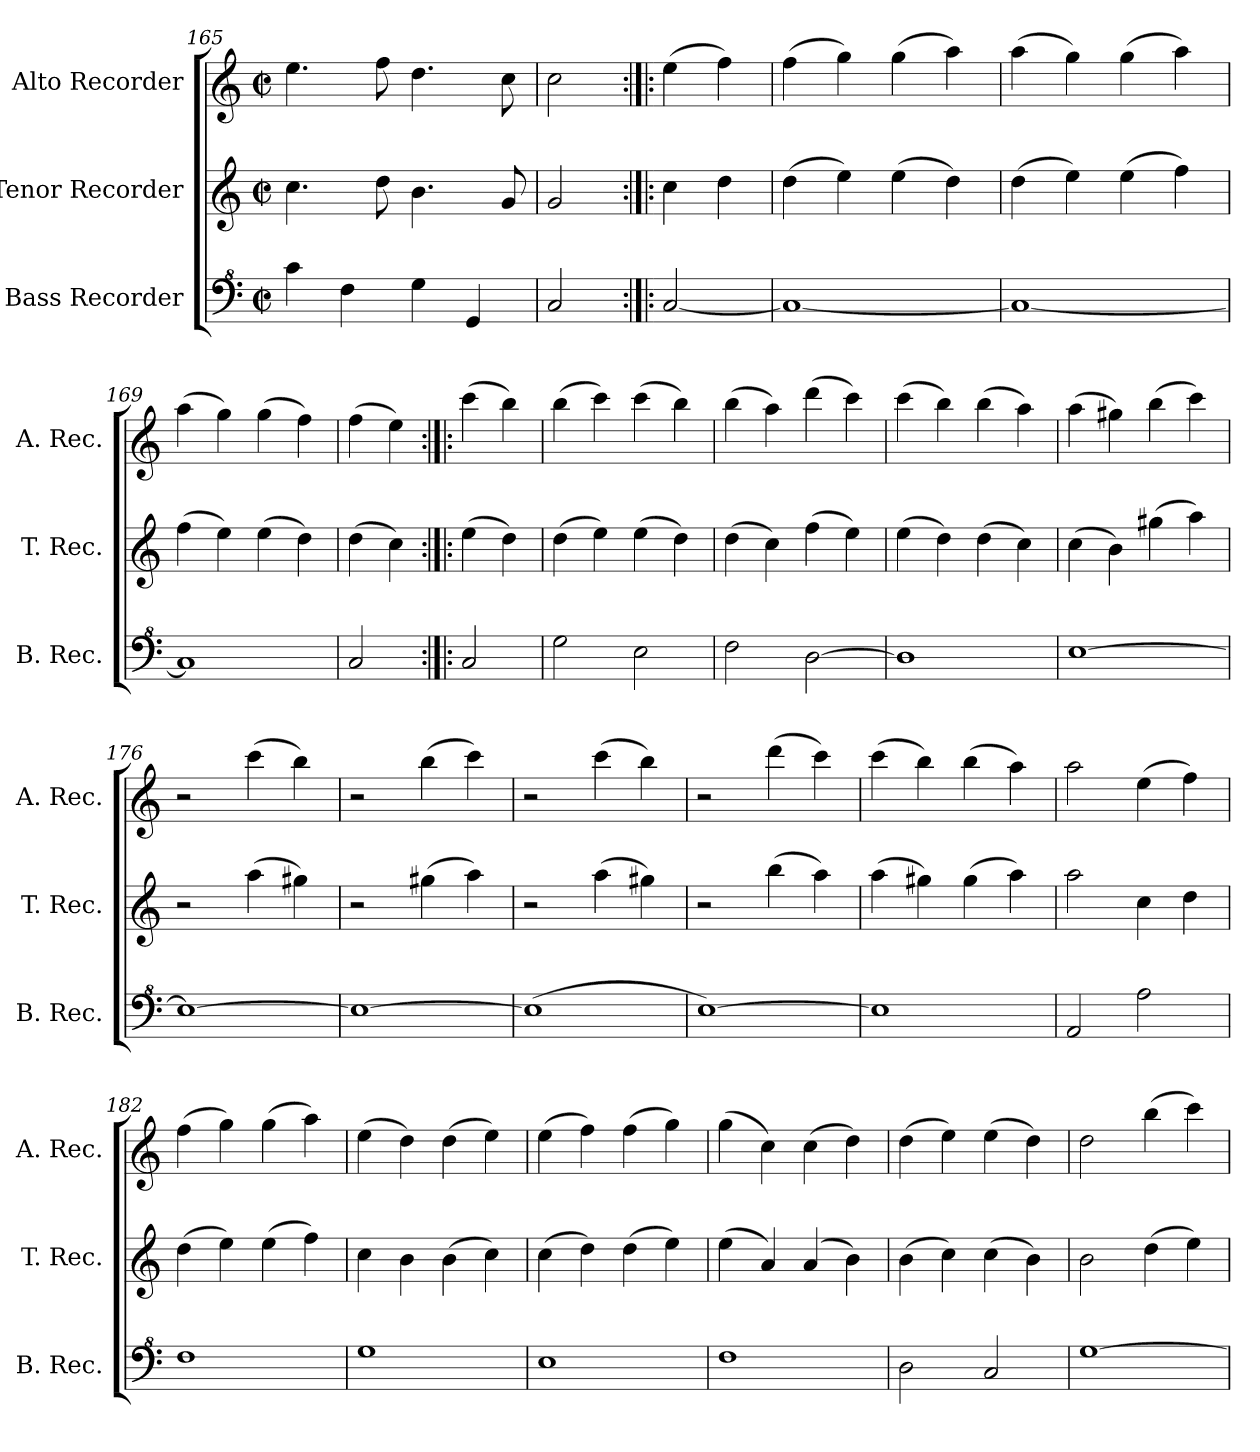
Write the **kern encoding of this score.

**kern	**kern	**kern
*part3	*part2	*part1
*staff3	*staff2	*staff1
*I"Bass Recorder	*I"Tenor Recorder	*I"Alto Recorder
*I'B. Rec.	*I'T. Rec.	*I'A. Rec.
*clefF^4	*clefG2	*clefG2
*k[]	*k[]	*k[]
*M2/2	*M2/2	*M2/2
*met(c|)	*met(c|)	*met(c|)
=165	=165	=165
4cc\	4.cc\	4.ee\
4f\	.	.
.	8dd\	8ff\
4g\	4.b\	4.dd\
4G/	.	.
.	8g/	8cc\
=166	=166	=166
2c/	2g/	2cc\
!!LO:LB:g=z
=166X5:|!|:	=166X5:|!|:	=166X5:|!|:
[2c/	4cc\	(4ee\
.	4dd\	4ff\)
=167	=167	=167
1c_	(4dd\	(4ff\
.	4ee\)	4gg\)
.	(4ee\	(4gg\
.	4dd\)	4aa\)
=168	=168	=168
1c_	(4dd\	(4aa\
.	4ee\)	4gg\)
.	(4ee\	(4gg\
.	4ff\)	4aa\)
=169	=169	=169
1c]	(4ff\	(4aa\
.	4ee\)	4gg\)
.	(4ee\	(4gg\
.	4dd\)	4ff\)
=170	=170	=170
2c/	(4dd\	(4ff\
.	4cc\)	4ee\)
=171:|!|:	=171:|!|:	=171:|!|:
2c/	(4ee\	(4ccc\
.	4dd\)	4bb\)
=172	=172	=172
2g\	(4dd\	(4bb\
.	4ee\)	4ccc\)
2e\	(4ee\	(4ccc\
.	4dd\)	4bb\)
=173	=173	=173
2f\	(4dd\	(4bb\
.	4cc\)	4aa\)
[2d\	(4ff\	(4ddd\
.	4ee\)	4ccc\)
=174	=174	=174
1d]	(4ee\	(4ccc\
.	4dd\)	4bb\)
.	(4dd\	(4bb\
.	4cc\)	4aa\)
=175	=175	=175
[1e	(4cc\	(4aa\
.	4b\)	4gg#X\)
.	(4gg#X\	(4bb\
.	4aa\)	4ccc\)
=176	=176	=176
1e_	2r	2r
.	(4aa\	(4ccc\
.	4gg#X\)	4bb\)
!!LO:PB:g=z
=177	=177	=177
1e_	2r	2r
.	(4gg#X\	(4bb\
.	4aa\)	4ccc\)
=178	=178	=178
(1e]	2r	2r
.	(4aa\	(4ccc\
.	4gg#X\)	4bb\)
=179	=179	=179
[1e)	2r	2r
.	(4bb\	(4ddd\
.	4aa\)	4ccc\)
=180	=180	=180
1e]	(4aa\	(4ccc\
.	4gg#X\)	4bb\)
.	(4gg#\	(4bb\
.	4aa\)	4aa\)
=181	=181	=181
2A/	2aa\	2aa\
2a\	4cc\	(4ee\
.	4dd\	4ff\)
=182	=182	=182
1f	(4dd\	(4ff\
.	4ee\)	4gg\)
.	(4ee\	(4gg\
.	4ff\)	4aa\)
=183	=183	=183
1g	4cc\	(4ee\
.	4b\	4dd\)
.	(4b\	(4dd\
.	4cc\)	4ee\)
=184	=184	=184
1e	(4cc\	(4ee\
.	4dd\)	4ff\)
.	(4dd\	(4ff\
.	4ee\)	4gg\)
=185	=185	=185
1f	(4ee\	(4gg\
.	4a/)	4cc\)
.	(4a/	(4cc\
.	4b\)	4dd\)
=186	=186	=186
2d\	(4b\	(4dd\
.	4cc\)	4ee\)
2c/	(4cc\	(4ee\
.	4b\)	4dd\)
=187	=187	=187
[1g	2b\	2dd\
.	(4dd\	(4bb\
.	4ee\)	4ccc\)
=	=	=
*-	*-	*-
